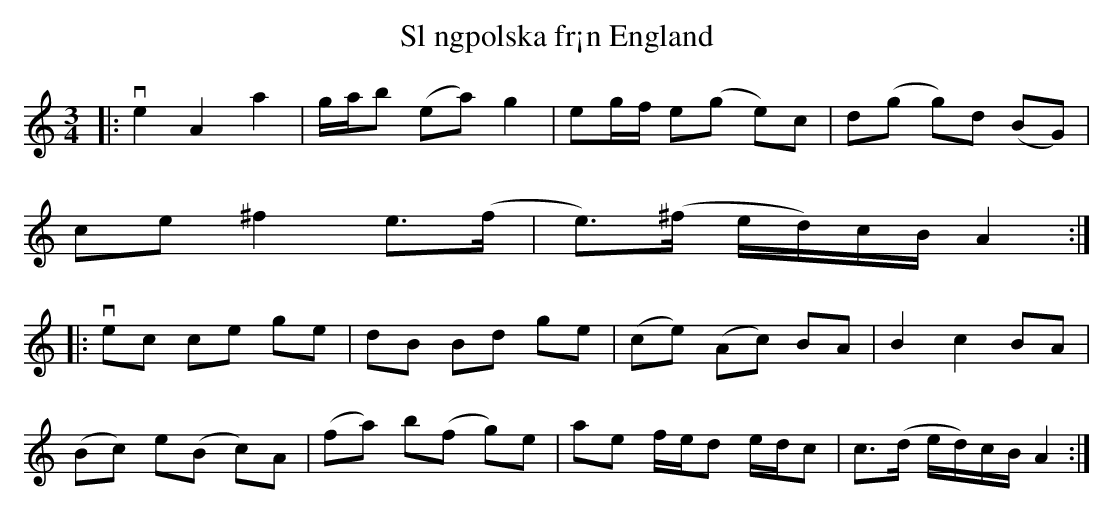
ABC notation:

X:1
T:Sl ngpolska fr¡n England
M:3/4
L:1/8
K:Am
|: ve2 A2 a2 | g/a/b (ea) g2 | eg/f/ e(g e)c | d(g g)d (BG) |
ce ^f2 e>(f |e)>(^f e/d/)c/B/ A2 :|
|:vec ce ge | dB Bd ge | (ce) (Ac) BA | B2 c2 BA |
(Bc) e(B c)A | (fa) b(f g)e | ae f/e/d e/d/c | c>(d e/d/)c/B/ A2 :|
